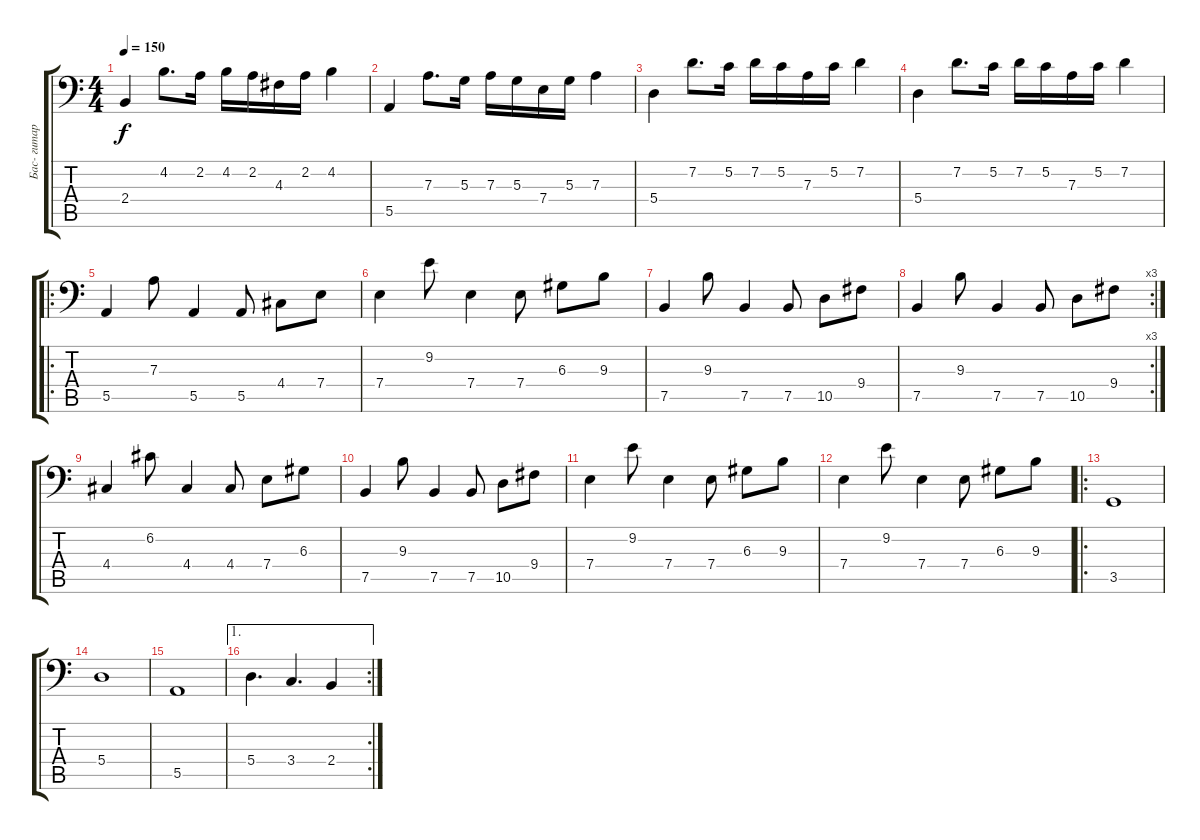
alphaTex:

\track ("Бас- гитара" "Бас- гитар") {instrument electricbassfinger}
\staff {score tabs}
\tuning (C3 G2 D2 A1 E1 B0) {hide}
\ts (4 4)
\tempo 150
\clef f4
\ks c
2.4.4{dy f} 4.2.8{d} 2.2.16 4.2.16 2.2.16 4.3.16 2.2.16 4.2.4 |
5.5.4 7.3.8{d} 5.3.16 7.3.16 5.3.16 7.4.16 5.3.16 7.3.4 |
5.4.4 7.2.8{d} 5.2.16 7.2.16 5.2.16 7.3.16 5.2.16 7.2.4 |
5.4.4 7.2.8{d} 5.2.16 7.2.16 5.2.16 7.3.16 5.2.16 7.2.4 |
\ro
5.5.4 7.3.8 5.5.4 5.5.8 4.4.8 7.4.8 |
7.4.4 9.2.8 7.4.4 7.4.8 6.3.8 9.3.8 |
7.5.4 9.3.8 7.5.4 7.5.8 10.5.8 9.4.8 |
\rc 3
7.5.4 9.3.8 7.5.4 7.5.8 10.5.8 9.4.8 |
4.4.4 6.2.8 4.4.4 4.4.8 7.4.8 6.3.8 |
7.5.4 9.3.8 7.5.4 7.5.8 10.5.8 9.4.8 |
7.4.4 9.2.8 7.4.4 7.4.8 6.3.8 9.3.8 |
7.4.4 9.2.8 7.4.4 7.4.8 6.3.8 9.3.8 |
\ro
3.5.1 |
5.4.1 |
5.5.1 |
\ae 1
\rc 2
5.4.4{d} 3.4.4{d} 2.4.4
